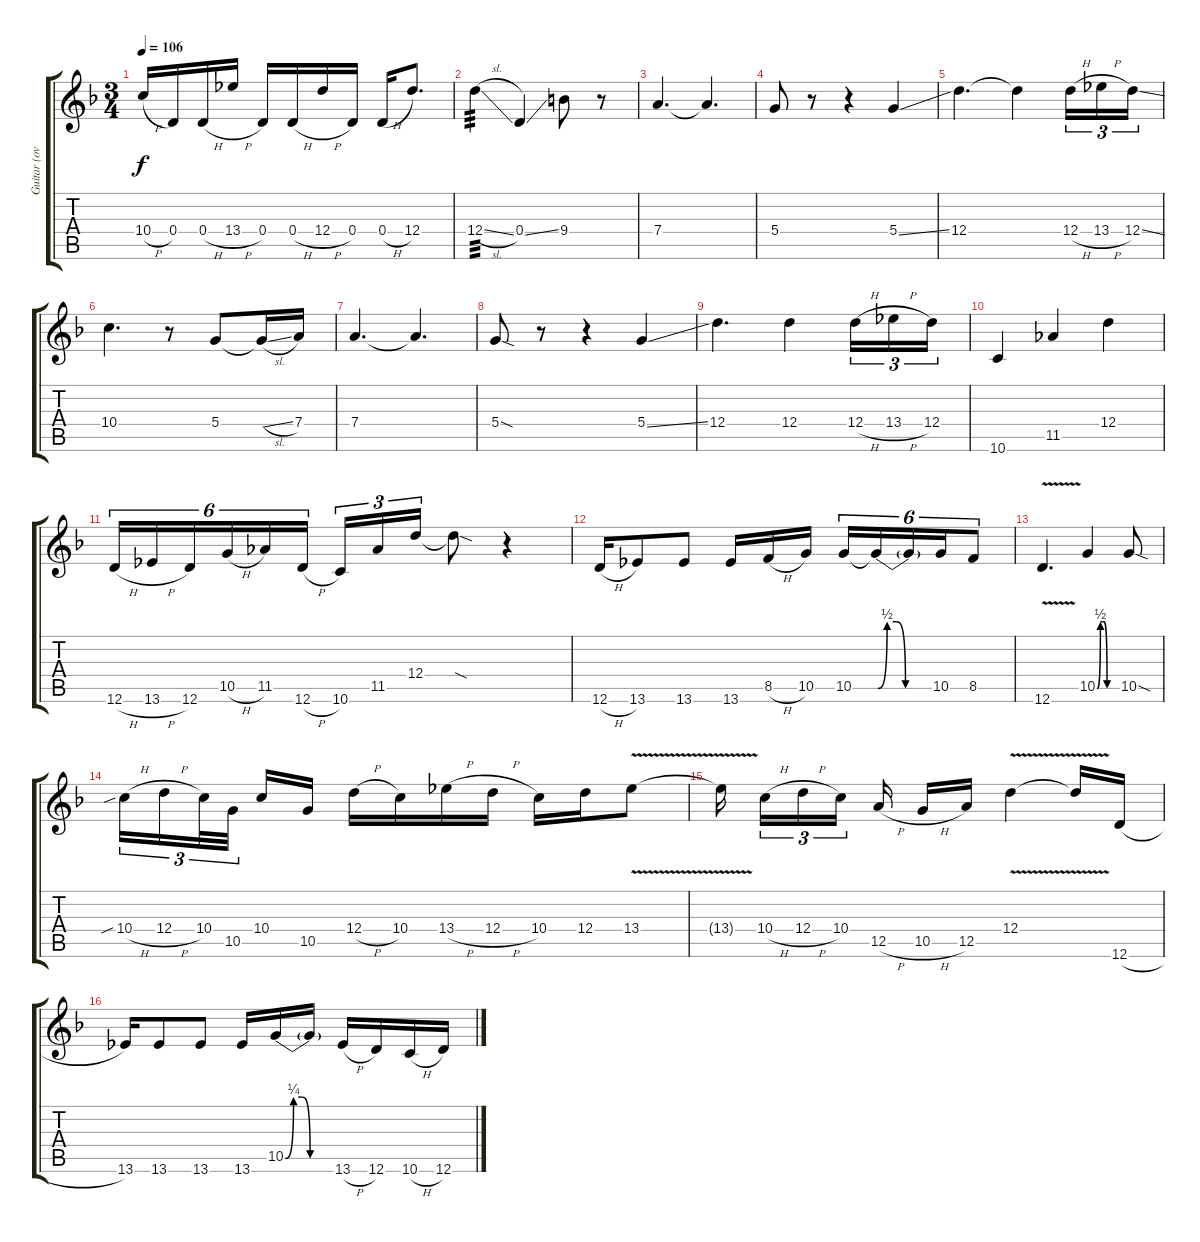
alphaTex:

\track ("Guitar (overdub)" "Guitar (ov") {instrument overdrivenguitar}
\staff {score tabs}
\tuning (E4 B3 G3 D3 A2 D2) {hide}
\ts (3 4)
\tempo 106
\clef g2
\ks dminor
10.4{h}.16{dy f} 0.4.16 0.4{h}.16 13.4{h}.16 0.4.16 0.4{h}.16 12.4{h}.16 0.4.16 0.4{h}.16 12.4.8{d} |
12.4{sl}.4{tp 3} 0.4{ss}.4 9.4.8 r.8 |
7.4.4{d volume 12} 7.4{t}.4{d} |
5.4.8 r.8 r.4 5.4{ss}.4 |
12.4.4{d} 12.4{t}.4 12.4{h}.16{tu (3 2)} 13.4{h}.16{tu (3 2)} 12.4{ss}.16{tu (3 2)} |
10.4.4{d} r.8 5.4.8 5.4{sl t}.16 7.4.16 |
7.4.4{d} 7.4{t}.4{d} |
5.4{sod}.8 r.8 r.4 5.4{ss}.4 |
12.4.4{d} 12.4.4 12.4{h}.16{tu (3 2)} 13.4{h}.16{tu (3 2)} 12.4.16{tu (3 2)} |
10.6.4 11.5.4 12.4.4 |
12.6{h}.16{tu (6 4)} 13.6{h}.16{tu (6 4)} 12.6.16{tu (6 4)} 10.5{h}.16{tu (6 4)} 11.5.16{tu (6 4)} 12.6{h}.16{tu (6 4)} 10.6.16{tu (3 2)} 11.5.16{tu (3 2)} 12.4.16{tu (3 2)} 12.4{sod t}.8 r.4 |
12.6{h}.16 13.6.8 13.6.8 13.6.16 8.5{h}.16 10.5.16 10.5.16{tu (6 4)} 10.5{be (custom 0 0 10 2 20 2 30 0 60 0) t}.16{tu (6 4)} 10.5{t}.16{tu (6 4)} 10.5.16{tu (6 4)} 8.5.8{tu (6 4)} |
12.6{v}.4{d} 10.5{be (custom 0 0 10 2 20 2 30 0 60 0)}.4 10.5{sod}.8 |
10.4{sib h}.16{tu (3 2)} 12.4{h}.16{tu (3 2)} 10.4.32{tu (3 2)} 10.5.32{tu (3 2) beam splitsecondary} 10.4.16 10.5.16 12.4{h}.16 10.4.16 13.4{h}.16 12.4{h}.16 10.4.16 12.4.16 13.4{v}.8 |
13.4{t}.16{beam splitsecondary} 10.4{h}.16{tu (3 2)} 12.4{h}.16{tu (3 2)} 10.4.16{tu (3 2) beam splitsecondary} 12.5{h}.16 10.5{h}.16 12.5.16 12.4{v}.4 12.4{t}.16 12.6{h}.16 |
13.6.16 13.6.8 13.6.8 13.6.16 10.5{be (custom 0 0 10 1 20 1 30 0 60 0)}.16 10.5{t}.16 13.6{h}.16 12.6.16 10.6{h}.16 12.6.16
